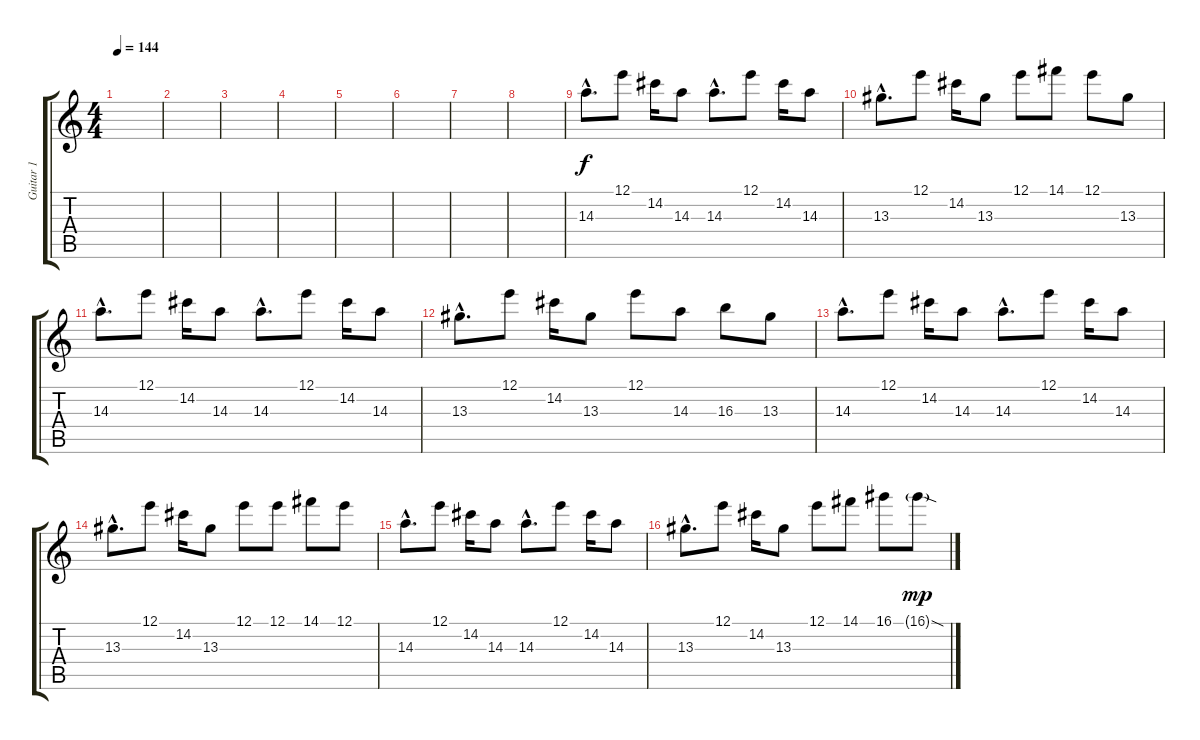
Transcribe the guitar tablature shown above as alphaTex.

\track ("Guitar 1" "Guitar 1") {instrument electricguitarjazz}
\staff {score tabs}
\tuning (E4 B3 G3 D3 A2 E2) {hide}
\ts (4 4)
\tempo 144
\clef g2
\ks c
|
|
|
|
|
|
|
|
14.3{hac}.8{d} 12.1.8 14.2.16 14.3.8 14.3{hac}.8{d} 12.1.8 14.2.16 14.3.8 |
13.3{hac}.8{d} 12.1.8 14.2.16 13.3.8 12.1.8 14.1.8 12.1.8 13.3.8 |
14.3{hac}.8{d} 12.1.8 14.2.16 14.3.8 14.3{hac}.8{d} 12.1.8 14.2.16 14.3.8 |
13.3{hac}.8{d} 12.1.8 14.2.16 13.3.8 12.1.8 14.3.8 16.3.8 13.3.8 |
14.3{hac}.8{d} 12.1.8 14.2.16 14.3.8 14.3{hac}.8{d} 12.1.8 14.2.16 14.3.8 |
13.3{hac}.8{d} 12.1.8 14.2.16 13.3.8 12.1.8 12.1.8 14.1.8 12.1.8 |
14.3{hac}.8{d} 12.1.8 14.2.16 14.3.8 14.3{hac}.8{d} 12.1.8 14.2.16 14.3.8 |
13.3{hac}.8{d} 12.1.8 14.2.16 13.3.8 12.1.8 14.1.8 16.1.8 16.1{sod g}.8{dy mp}
